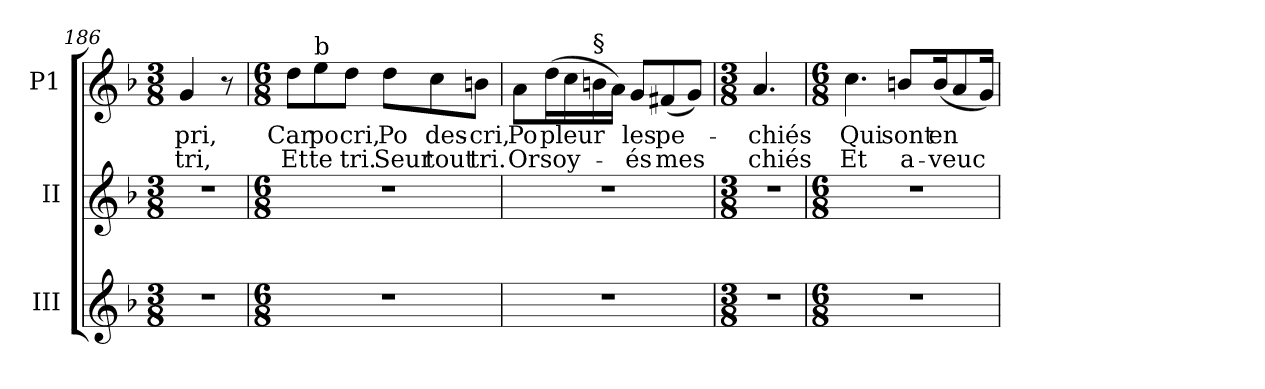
**kern	**kern	**kern	**text	**text
*part3	*part2	*part1	*part1	*part1
*staff3	*staff2	*staff1	*staff1	*staff1
*I"III	*I"II	*I"P1	*	*
*clefG2	*clefG2	*clefG2	*	*
*k[b-]	*k[b-]	*k[b-]	*	*
*F:	*F:	*F:	*	*
*M3/8	*M3/8	*M3/8	*	*
=186	=186	=186	=186	=186
!LO:N:vis=1	!LO:N:vis=1	!	!	!
!	!	!	!LO:LY:b:color=#000000	!LO:LY:b:color=#000000
4.r	4.r	4gi/	-pri,	-tri,
.	.	8r	.	.
!!LO:LB:g=z
=187	=187	=187	=187	=187
*M6/8	*M6/8	*M6/8	*	*
!LO:N:vis=1	!LO:N:vis=1	!	!	!
!	!	!	!LO:LY:b:color=#000000	!LO:LY:b:color=#000000
2.r	2.r	8ddi\L	Car	Et
!	!	!LO:TX:a:t=b	!	!
!	!	!	!LO:LY:b:color=#000000	!LO:LY:b:color=#000000
.	.	8eei\	po	te
!	!	!	!LO:LY:b:color=#000000	!LO:LY:b:color=#000000
.	.	8ddi\J	cri,	tri.
!	!	!	!LO:LY:b:color=#000000	!LO:LY:b:color=#000000
.	.	8ddi\L	Po	Seur
!	!	!	!LO:LY:b:color=#000000	!LO:LY:b:color=#000000
.	.	8cci\	des-	tout
!	!	!	!LO:LY:b:color=#000000	!LO:LY:b:color=#000000
.	.	8bni\J	-cri,	tri.
=188	=188	=188	=188	=188
!LO:N:vis=1	!LO:N:vis=1	!	!	!
!	!	!	!LO:LY:b:color=#000000	!LO:LY:b:color=#000000
2.r	2.r	8ai\L	Po	Or
!	!	!	!LO:LY:b:color=#000000	!LO:LY:b:color=#000000
.	.	(16ddi\L	pleur	soy-
.	.	16cci\	.	.
!	!	!LO:TX:a:t=§	!	!
.	.	16bi\	.	.
.	.	16ai\JJ)	.	.
!	!	!	!LO:LY:b:color=#000000	!LO:LY:b:color=#000000
.	.	8gi/L	les	-és
!	!	!	!LO:LY:b:color=#000000	!LO:LY:b:color=#000000
.	.	(8f#Xi/	pe-	mes
.	.	8gi/J)	.	.
=189	=189	=189	=189	=189
*M3/8	*M3/8	*M3/8	*	*
!LO:N:vis=1	!LO:N:vis=1	!	!	!
!	!	!	!LO:LY:b:color=#000000	!LO:LY:b:color=#000000
4.r	4.r	4.ai/	-chiés	chiés
!!LO:LB:g=z
=190	=190	=190	=190	=190
*M6/8	*M6/8	*M6/8	*	*
!LO:N:vis=1	!LO:N:vis=1	!	!	!
!	!	!	!LO:LY:b:color=#000000	!LO:LY:b:color=#000000
2.r	2.r	4.cci\	Qui	Et
!	!	!	!LO:LY:b:color=#000000	!LO:LY:b:color=#000000
.	.	8bni/L	sont	a-
!	!	!	!LO:LY:b:color=#000000	!LO:LY:b:color=#000000
.	.	(16bi/k	en	-veuc
.	.	8ai/	.	.
.	.	16gi/Jk)	.	.
=	=	=	=	=
*-	*-	*-	*-	*-
